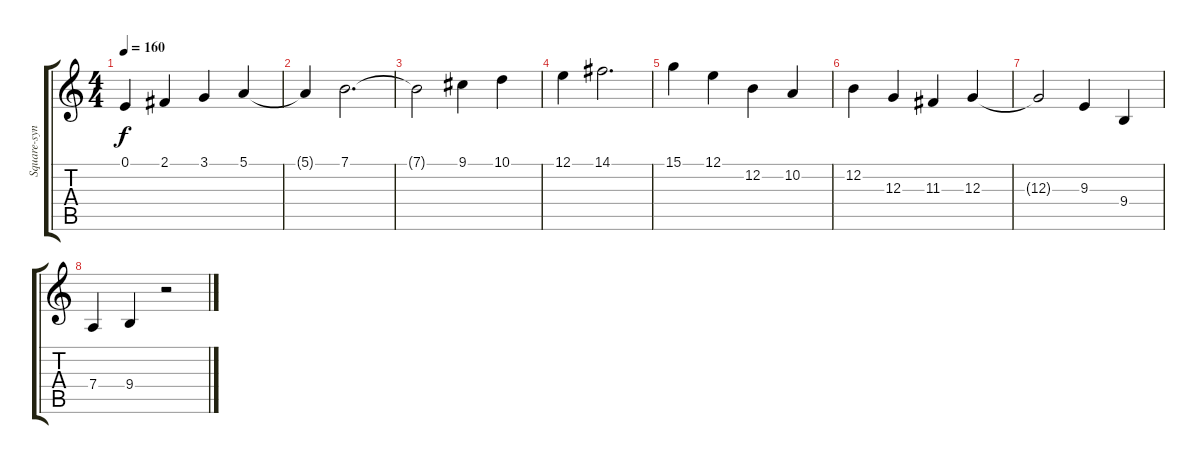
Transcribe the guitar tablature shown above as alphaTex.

\track ("Square-synth    " "Square-syn") {instrument lead1square}
\staff {score tabs}
\tuning (E4 B3 G3 D3 A2 E2) {hide}
\ts (4 4)
\tempo 160
\clef g2
\ks c
0.1{t}.4{dy f} 2.1.4{volume 6} 3.1.4{volume 6} 5.1.4{volume 5} |
5.1{t}.4 7.1.2{d volume 5} |
7.1{t}.2 9.1.4{volume 4} 10.1.4{volume 3} |
12.1.4{volume 3} 14.1.2{d volume 3} |
15.1.4{volume 3} 12.1.4{volume 2} 12.2.4{volume 2} 10.2.4{volume 2} |
12.2.4{volume 2} 12.3.4{volume 2} 11.3.4{volume 2} 12.3.4{volume 1} |
12.3{t}.2 9.3.4{volume 1} 9.4.4{volume 1} |
7.4.4{volume 1} 9.4.4{volume 1} r.2
